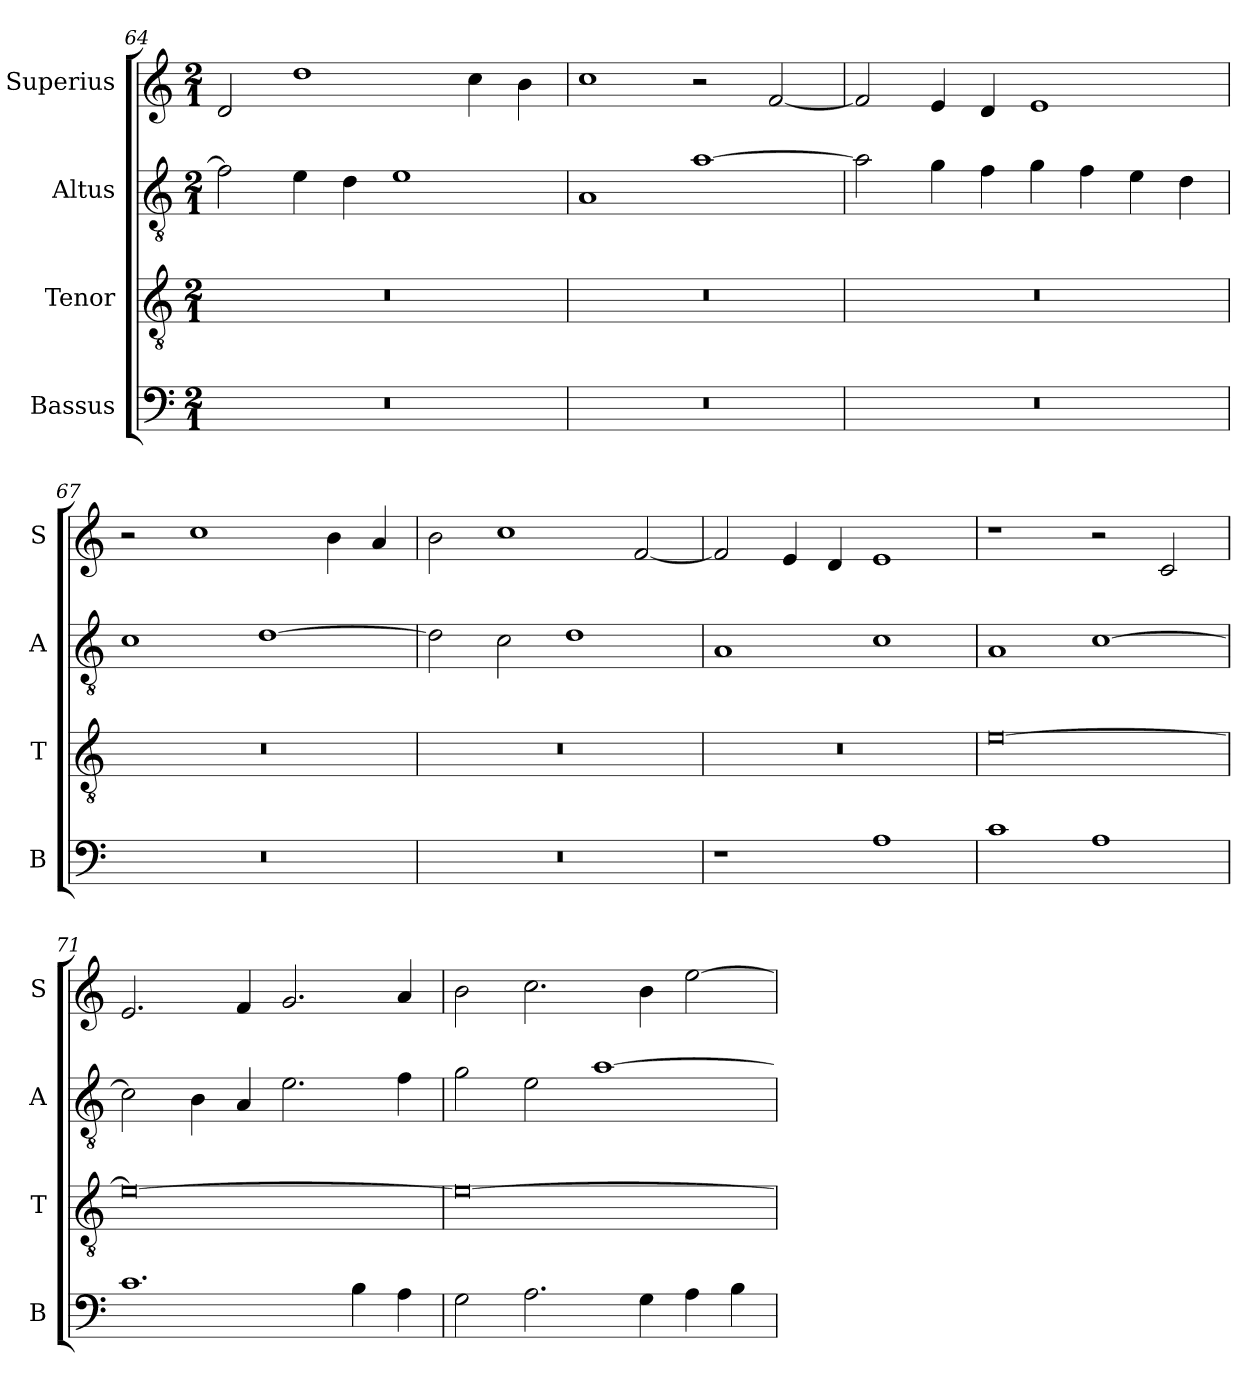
**kern	**kern	**kern	**kern
*part4	*part3	*part2	*part1
*staff4	*staff3	*staff2	*staff1
*I"Bassus	*I"Tenor	*I"Altus	*I"Superius
*I'B	*I'T	*I'A	*I'S
*clefF4	*clefGv2	*clefGv2	*clefG2
*k[]	*k[]	*k[]	*k[]
*M2/1	*M2/1	*M2/1	*M2/1
=64	=64	=64	=64
0r	0r	2f\]	2d/
.	.	4e\	1dd
.	.	4d\	.
.	.	1e	.
.	.	.	4cc\
.	.	.	4b\
=65	=65	=65	=65
0r	0r	1A	1cc
.	.	[1a	2r
.	.	.	[2f/
=66	=66	=66	=66
0r	0r	2a\]	2f/]
.	.	4g\	4e/
.	.	4f\	4d/
.	.	4g\	1e
.	.	4f\	.
.	.	4e\	.
.	.	4d\	.
=67	=67	=67	=67
0r	0r	1c	2r
.	.	.	1cc
.	.	[1d	.
.	.	.	4b\
.	.	.	4a/
=68	=68	=68	=68
0r	0r	2d\]	2b\
.	.	2c\	1cc
.	.	1d	.
.	.	.	[2f/
=69	=69	=69	=69
1r	0r	1A	2f/]
.	.	.	4e/
.	.	.	4d/
1A	.	1c	1e
=70	=70	=70	=70
1c	[0e	1A	1r
1A	.	[1c	2r
.	.	.	2c/
=71	=71	=71	=71
1.c	0e_	2c\]	2.e/
.	.	4B\	.
.	.	4A/	4f/
.	.	2.e\	2.g/
4B\	.	.	.
4A\	.	4f\	4a/
=72	=72	=72	=72
2G\	0e_	2g\	2b\
2.A\	.	2e\	2.cc\
.	.	[1a	.
4G\	.	.	4b\
4A\	.	.	[2ee\
4B\	.	.	.
=	=	=	=
*-	*-	*-	*-
